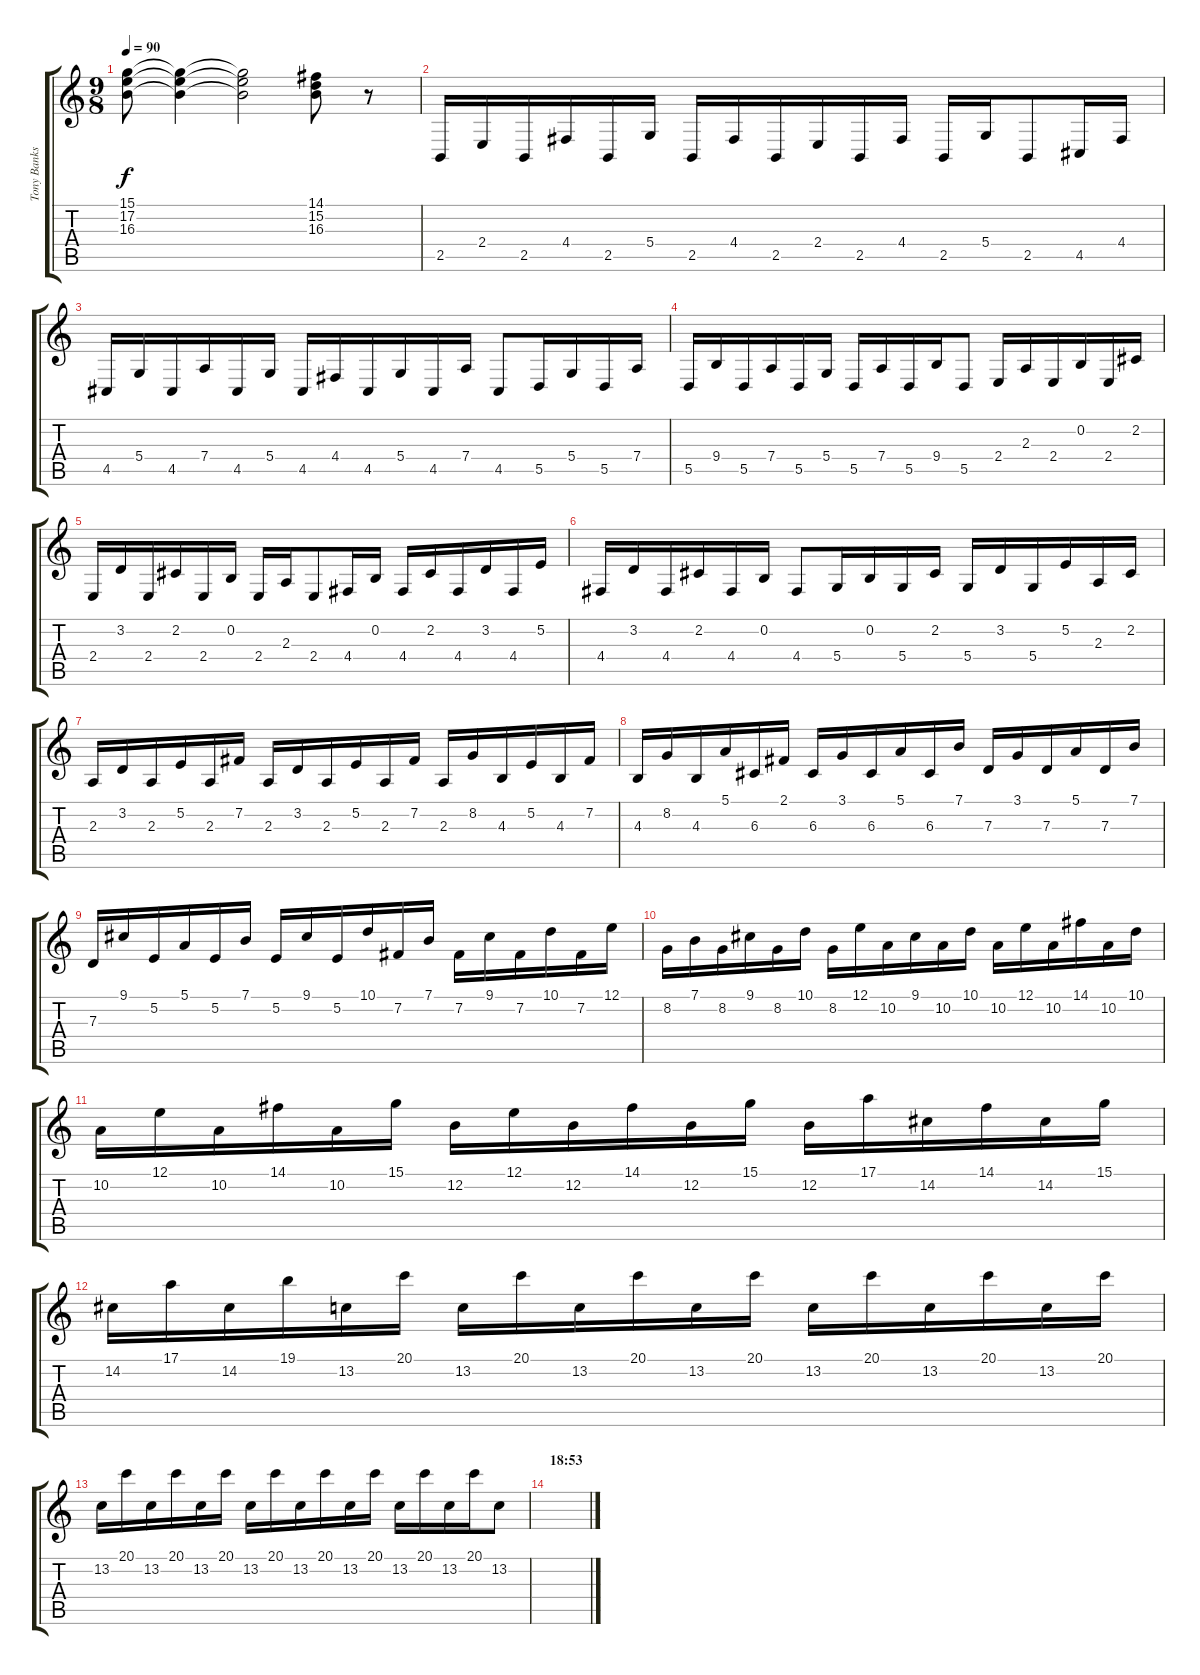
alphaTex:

\track ("Tony Banks (organ)" "Tony Banks") {instrument drawbarorgan}
\staff {score tabs}
\tuning (E4 B3 G3 D3 A2 E2) {hide}
\ts (9 8)
\tempo 90
\clef g2
\ks c
(15.1{t} 17.2{t} 16.3{t}).8{dy f} (15.1{t} 17.2{t} 16.3{t}).4 (15.1{t} 17.2{t} 16.3{t}).2 (14.1 15.2 16.3).8 r.8 |
2.5.16 2.4.16 2.5.16 4.4.16 2.5.16 5.4.16 2.5.16 4.4.16 2.5.16 2.4.16 2.5.16 4.4.16 2.5.16 5.4.16 2.5.8 4.5.16 4.4.16 |
4.5.16 5.4.16 4.5.16 7.4.16 4.5.16 5.4.16 4.5.16 4.4.16 4.5.16 5.4.16 4.5.16 7.4.16 4.5.8 5.5.16 5.4.16 5.5.16 7.4.16 |
5.5.16 9.4.16 5.5.16 7.4.16 5.5.16 5.4.16 5.5.16 7.4.16 5.5.16 9.4.16 5.5.8 2.4.16 2.3.16 2.4.16 0.2.16 2.4.16 2.2.16 |
2.4.16 3.2.16 2.4.16 2.2.16 2.4.16 0.2.16 2.4.16 2.3.16 2.4.8 4.4.16 0.2.16 4.4.16 2.2.16 4.4.16 3.2.16 4.4.16 5.2.16 |
4.4.16 3.2.16 4.4.16 2.2.16 4.4.16 0.2.16 4.4.8 5.4.16 0.2.16 5.4.16 2.2.16 5.4.16 3.2.16 5.4.16 5.2.16 2.3.16 2.2.16 |
2.3.16 3.2.16 2.3.16 5.2.16 2.3.16 7.2.16 2.3.16 3.2.16 2.3.16 5.2.16 2.3.16 7.2.16 2.3.16 8.2.16 4.3.16 5.2.16 4.3.16 7.2.16 |
4.3.16 8.2.16 4.3.16 5.1.16 6.3.16 2.1.16 6.3.16 3.1.16 6.3.16 5.1.16 6.3.16 7.1.16 7.3.16 3.1.16 7.3.16 5.1.16 7.3.16 7.1.16 |
7.3.16 9.1.16 5.2.16 5.1.16 5.2.16 7.1.16 5.2.16 9.1.16 5.2.16 10.1.16 7.2.16 7.1.16 7.2.16 9.1.16 7.2.16 10.1.16 7.2.16 12.1.16 |
8.2.16 7.1.16 8.2.16 9.1.16 8.2.16 10.1.16 8.2.16 12.1.16 10.2.16 9.1.16 10.2.16 10.1.16 10.2.16 12.1.16 10.2.16 14.1.16 10.2.16 10.1.16 |
10.2.16 12.1.16 10.2.16 14.1.16 10.2.16 15.1.16 12.2.16 12.1.16 12.2.16 14.1.16 12.2.16 15.1.16 12.2.16 17.1.16 14.2.16 14.1.16 14.2.16 15.1.16 |
14.2.16 17.1.16 14.2.16 19.1.16 13.2.16 20.1.16 13.2.16 20.1.16 13.2.16 20.1.16 13.2.16 20.1.16 13.2.16 20.1.16 13.2.16 20.1.16 13.2.16 20.1.16 |
13.2.16 20.1.16 13.2.16 20.1.16 13.2.16 20.1.16 13.2.16 20.1.16 13.2.16 20.1.16 13.2.16 20.1.16 13.2.16 20.1.16 13.2.16 20.1.16 13.2.8 |
\section ("" "18:53")
